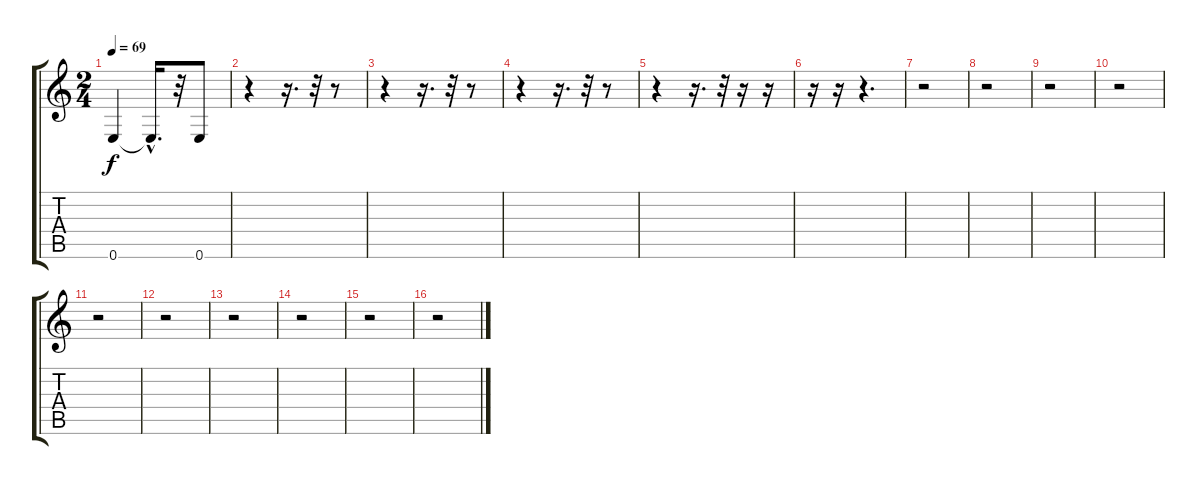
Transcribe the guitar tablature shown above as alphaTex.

\track "" {instrument fretlessbass}
\staff {score tabs}
\tuning (E4 B3 G3 D3 A2 E2) {hide}
\ts (2 4)
\tempo 69
\clef g2
\ks c
0.6.4{dy f} 0.6{hac t}.16{d} r.32 0.6.8 |
r.4 r.16{d} r.32 r.8 |
r.4 r.16{d} r.32 r.8 |
r.4 r.16{d} r.32 r.8 |
r.4 r.16{d} r.32 r.16 r.16 |
r.16 r.16 r.4{d} |
r.2 |
r.2 |
r.2 |
r.2 |
r.2 |
r.2 |
r.2 |
r.2 |
r.2 |
r.2
